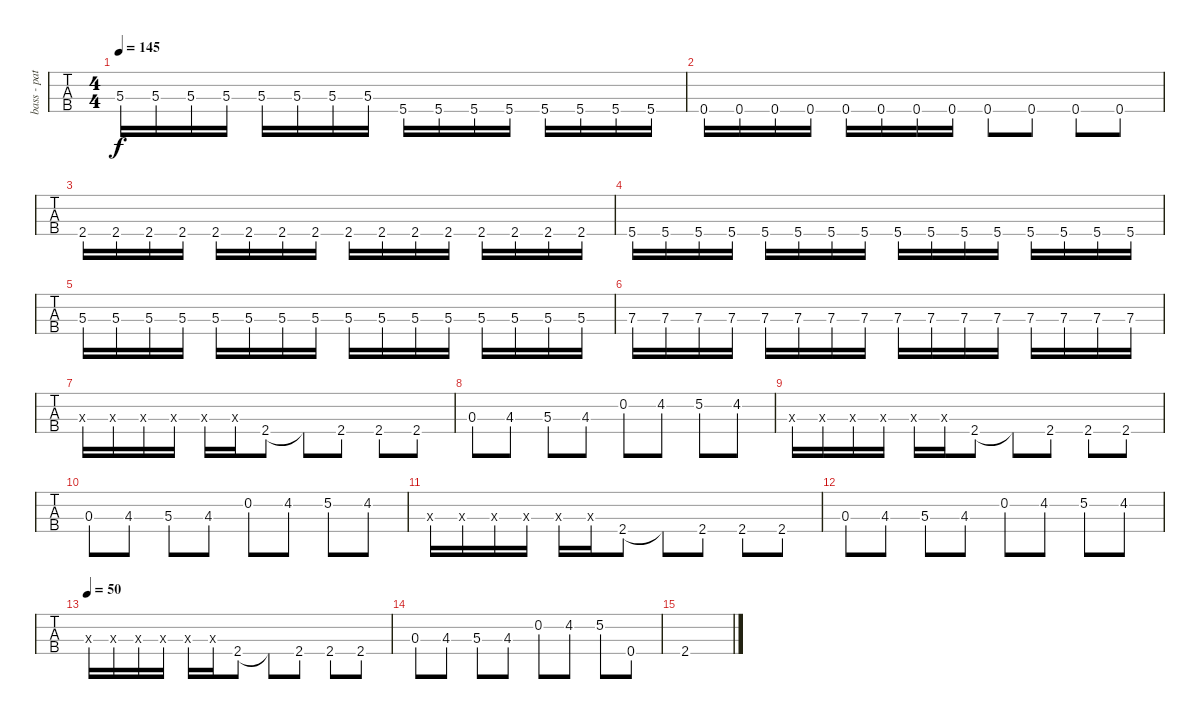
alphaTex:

\track ("bass - patricia " "bass - pat") {instrument electricbassfinger}
\staff {tabs}
\tuning (G2 D2 A1 E1) {hide}
\ts (4 4)
\tempo 145
\clef f4
\ks c
5.3.16{dy f} 5.3.16 5.3.16 5.3.16 5.3.16 5.3.16 5.3.16 5.3.16 5.4.16 5.4.16 5.4.16 5.4.16 5.4.16 5.4.16 5.4.16 5.4.16 |
0.4.16 0.4.16 0.4.16 0.4.16 0.4.16 0.4.16 0.4.16 0.4.16 0.4.8 0.4.8 0.4.8 0.4.8 |
2.4.16 2.4.16 2.4.16 2.4.16 2.4.16 2.4.16 2.4.16 2.4.16 2.4.16 2.4.16 2.4.16 2.4.16 2.4.16 2.4.16 2.4.16 2.4.16 |
5.4.16 5.4.16 5.4.16 5.4.16 5.4.16 5.4.16 5.4.16 5.4.16 5.4.16 5.4.16 5.4.16 5.4.16 5.4.16 5.4.16 5.4.16 5.4.16 |
5.3.16 5.3.16 5.3.16 5.3.16 5.3.16 5.3.16 5.3.16 5.3.16 5.3.16 5.3.16 5.3.16 5.3.16 5.3.16 5.3.16 5.3.16 5.3.16 |
7.3.16 7.3.16 7.3.16 7.3.16 7.3.16 7.3.16 7.3.16 7.3.16 7.3.16 7.3.16 7.3.16 7.3.16 7.3.16 7.3.16 7.3.16 7.3.16 |
0.3{x}.16 0.3{x}.16 0.3{x}.16 0.3{x}.16 0.3{x}.16 0.3{x}.16 2.4.8 2.4{t}.8 2.4.8 2.4.8 2.4.8 |
0.3.8 4.3.8 5.3.8 4.3.8 0.2.8 4.2.8 5.2.8 4.2.8 |
0.3{x}.16 0.3{x}.16 0.3{x}.16 0.3{x}.16 0.3{x}.16 0.3{x}.16 2.4.8 2.4{t}.8 2.4.8 2.4.8 2.4.8 |
0.3.8 4.3.8 5.3.8 4.3.8 0.2.8 4.2.8 5.2.8 4.2.8 |
0.3{x}.16 0.3{x}.16 0.3{x}.16 0.3{x}.16 0.3{x}.16 0.3{x}.16 2.4.8 2.4{t}.8 2.4.8 2.4.8 2.4.8 |
0.3.8 4.3.8 5.3.8 4.3.8 0.2.8 4.2.8 5.2.8 4.2.8 |
\tempo 50
0.3{x}.16 0.3{x}.16 0.3{x}.16 0.3{x}.16 0.3{x}.16 0.3{x}.16 2.4.8 2.4{t}.8 2.4.8 2.4.8 2.4.8 |
0.3.8 4.3.8 5.3.8 4.3.8 0.2.8 4.2.8 5.2.8 0.4.8 |
2.4.1
